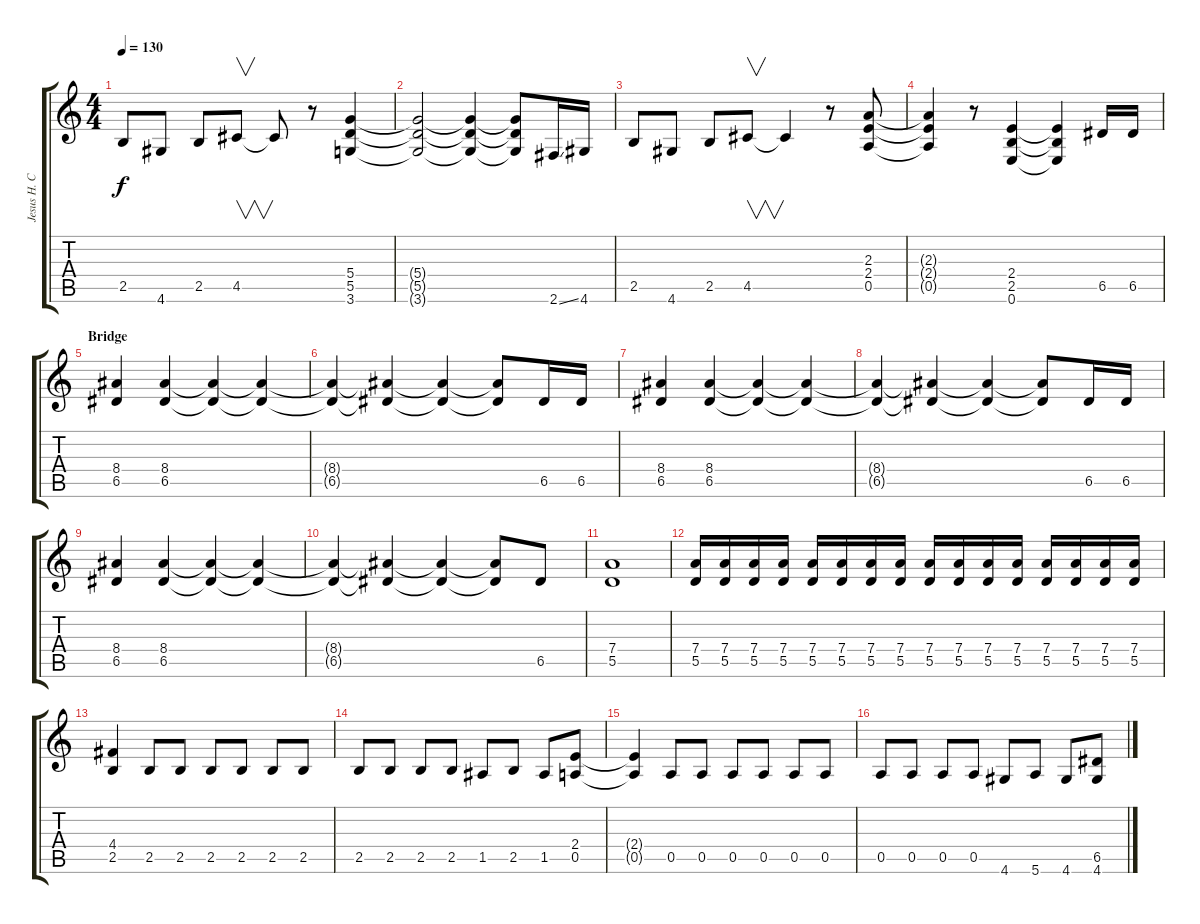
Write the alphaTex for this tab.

\track ("Jesus H. Chris" "Jesus H. C") {instrument overdrivenguitar}
\staff {score tabs}
\tuning (E4 B3 G3 D3 A2 E2) {hide}
\ts (4 4)
\tempo 130
\clef g2
\ks c
2.5.8{dy f} 4.6.8 2.5.8 4.5.8{v} 4.5{t}.8 r.8 (5.4 5.5 3.6).4 |
(5.4{t} 5.5{t} 3.6{t}).2 (5.4{t} 5.5{t} 3.6{t}).4 (5.4{t} 5.5{t} 3.6{t}).8 2.6{ss}.16 4.6.16 |
2.5.8 4.6.8 2.5.8 4.5.8{v} 4.5{t}.4 r.8 (2.3 2.4 0.5).8 |
(2.3{t} 2.4{t} 0.5{t}).4 r.8 (2.4 2.5 0.6).4 (2.4{t} 2.5{t} 0.6{t}).4 6.5.16 6.5.16 |
\section ("" "Bridge")
(8.4 6.5).4 (8.4 6.5).4 (8.4{t} 6.5{t}).4 (8.4{t} 6.5{t}).4 |
(8.4{t} 6.5{t}).4 (8.4{t} 6.5{t}).4 (8.4{t} 6.5{t}).4 (8.4{t} 6.5{t}).8 6.5.16 6.5.16 |
(8.4 6.5).4 (8.4 6.5).4 (8.4{t} 6.5{t}).4 (8.4{t} 6.5{t}).4 |
(8.4{t} 6.5{t}).4 (8.4{t} 6.5{t}).4 (8.4{t} 6.5{t}).4 (8.4{t} 6.5{t}).8 6.5.16 6.5.16 |
(8.4 6.5).4 (8.4 6.5).4 (8.4{t} 6.5{t}).4 (8.4{t} 6.5{t}).4 |
(8.4{t} 6.5{t}).4 (8.4{t} 6.5{t}).4 (8.4{t} 6.5{t}).4 (8.4{t} 6.5{t}).8 6.5.8 |
(7.4 5.5).1 |
(7.4 5.5).16 (7.4 5.5).16 (7.4 5.5).16 (7.4 5.5).16 (7.4 5.5).16 (7.4 5.5).16 (7.4 5.5).16 (7.4 5.5).16 (7.4 5.5).16 (7.4 5.5).16 (7.4 5.5).16 (7.4 5.5).16 (7.4 5.5).16 (7.4 5.5).16 (7.4 5.5).16 (7.4 5.5).16 |
(4.4 2.5).4 2.5.8 2.5.8 2.5.8 2.5.8 2.5.8 2.5.8 |
2.5.8 2.5.8 2.5.8 2.5.8 1.5.8 2.5.8 1.5.8 (2.4 0.5).8 |
(2.4{t} 0.5{t}).4 0.5.8 0.5.8 0.5.8 0.5.8 0.5.8 0.5.8 |
0.5.8 0.5.8 0.5.8 0.5.8 4.6.8 5.6.8 4.6.8 (6.5 4.6).8
